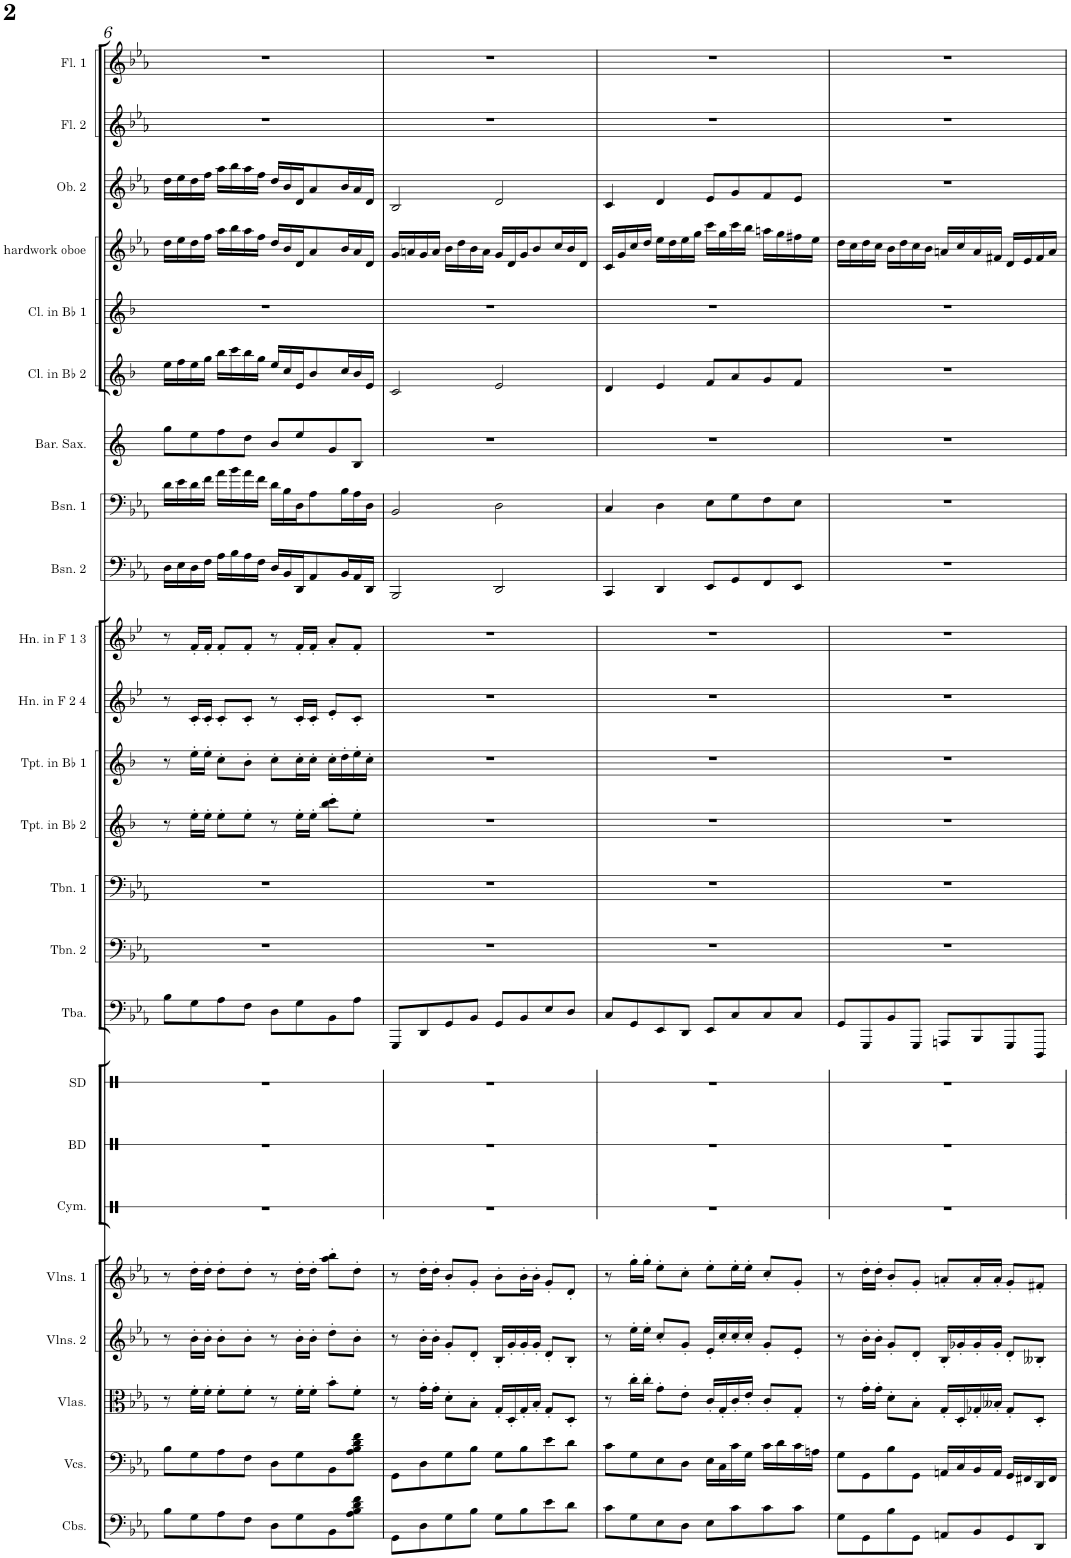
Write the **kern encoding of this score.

**kern	**kern	**kern	**kern	**kern	**kern	**kern	**kern	**kern	**kern	**kern	**kern	**kern	**kern	**kern	**kern	**kern	**kern	**kern	**kern	**kern	**kern	**kern	**kern
*part24	*part23	*part22	*part21	*part20	*part19	*part18	*part17	*part16	*part15	*part14	*part13	*part12	*part11	*part10	*part9	*part8	*part7	*part6	*part5	*part4	*part3	*part2	*part1
*staff24	*staff23	*staff22	*staff21	*staff20	*staff19	*staff18	*staff17	*staff16	*staff15	*staff14	*staff13	*staff12	*staff11	*staff10	*staff9	*staff8	*staff7	*staff6	*staff5	*staff4	*staff3	*staff2	*staff1
*I"Contrabasses	*I"Violoncellos	*I"Violas	*I"Violins 2	*I"Violins 1	*I"Cymbals	*I"Bass Drum	*I"Snare Drum	*I"Tuba	*I"Trombone 2	*I"Trombone 1	*I"Trumpet in Bb 2	*I"Trumpet in Bb 1	*I"Horn in F 2 &amp; 4	*I"Horn in F 1 &amp; 3	*I"Bassoon 2	*I"Bassoon 1	*I"Baritone Saxophone	*I"Clarinet in Bb 2	*I"Clarinet in Bb 1	*I"hardworking oboe	*I"Oboe 2	*I"Flute 2	*I"Flute 1
*I'Cbs.	*I'Vcs.	*I'Vlas.	*I'Vlns. 2	*I'Vlns. 1	*I'Cym.	*I'BD	*I'SD	*I'Tba.	*I'Tbn. 2	*I'Tbn. 1	*I'Tpt. in Bb 2	*I'Tpt. in Bb 1	*I'Hn. in F 2 4	*I'Hn. in F 1 3	*I'Bsn. 2	*I'Bsn. 1	*I'Bar. Sax.	*I'Cl. in Bb 2	*I'Cl. in Bb 1	*I'hardwork oboe	*I'Ob. 2	*I'Fl. 2	*I'Fl. 1
!!LO:PB:g=z
*clefF4	*clefF4	*clefC3	*clefG2	*clefG2	*clefX	*clefX	*clefX	*clefF4	*clefF4	*clefF4	*clefG2	*clefG2	*clefG2	*clefG2	*clefF4	*clefF4	*clefG2	*clefG2	*clefG2	*clefG2	*clefG2	*clefG2	*clefG2
*Trd7c12	*	*	*	*	*	*	*	*	*	*	*Trd1c2	*Trd1c2	*Trd4c7	*Trd4c7	*	*	*Trd12c21	*Trd1c2	*Trd1c2	*	*	*	*
*k[b-e-a-]	*k[b-e-a-]	*k[b-e-a-]	*k[b-e-a-]	*k[b-e-a-]	*k[]	*k[]	*k[]	*k[b-e-a-]	*k[b-e-a-]	*k[b-e-a-]	*k[b-]	*k[b-]	*k[b-e-]	*k[b-e-]	*k[b-e-a-]	*k[b-e-a-]	*k[]	*k[b-]	*k[b-]	*k[b-e-a-]	*k[b-e-a-]	*k[b-e-a-]	*k[b-e-a-]
*M4/4	*M4/4	*M4/4	*M4/4	*M4/4	*M4/4	*M4/4	*M4/4	*M4/4	*M4/4	*M4/4	*M4/4	*M4/4	*M4/4	*M4/4	*M4/4	*M4/4	*M4/4	*M4/4	*M4/4	*M4/4	*M4/4	*M4/4	*M4/4
=6	=6	=6	=6	=6	=6	=6	=6	=6	=6	=6	=6	=6	=6	=6	=6	=6	=6	=6	=6	=6	=6	=6	=6
8B-\L	8B-\L	8r	8r	8r	1r	1r	1r	8B-\L	1r	1r	8r	8r	8r	8r	16D\LL	16d\LL	8gg\L	16ee\LL	1r	16dd\LL	16dd\LL	1r	1r
.	.	.	.	.	.	.	.	.	.	.	.	.	.	.	16E-\	16e-\	.	16ff\	.	16ee-\	16ee-\	.	.
8G\	8G\	16f'\LL	16b-'\LL	16dd'\LL	.	.	.	8G\	.	.	16ee'\LL	16ee'\LL	16c'/LL	16f'/LL	16D\	16d\	8ee\	16ee\	.	16dd\	16dd\	.	.
.	.	16f'\JJ	16b-'\JJ	16dd'\JJ	.	.	.	.	.	.	16ee'\JJ	16ee'\JJ	16c'/JJ	16f'/JJ	16F\JJ	16f\JJ	.	16gg\JJ	.	16ff\JJ	16ff\JJ	.	.
8A-\	8A-\	8f'\L	8b-'\L	8dd'\L	.	.	.	8A-\	.	.	8ee'\L	8cc'\L	8c'/L	8f'/L	16A-\LL	16a-\LL	8ff\	16bb-\LL	.	16aa-\LL	16aa-\LL	.	.
.	.	.	.	.	.	.	.	.	.	.	.	.	.	.	16B-\	16b-\	.	16ccc\	.	16bb-\	16bb-\	.	.
8F\J	8F\J	8f'\J	8b-'\J	8dd'\J	.	.	.	8F\J	.	.	8ee'\J	8b-'\J	8c'/J	8f'/J	16A-\	16a-\	8dd\J	16bb-\	.	16aa-\	16aa-\	.	.
.	.	.	.	.	.	.	.	.	.	.	.	.	.	.	16F\JJ	16f\JJ	.	16gg\JJ	.	16ff\JJ	16ff\JJ	.	.
8D\L	8D\L	8r	8r	8r	.	.	.	8D\L	.	.	8r	8cc'\L	8r	8r	16D/LL	16d\LL	8b/L	16ee/LL	.	16dd/LL	16dd/LL	.	.
.	.	.	.	.	.	.	.	.	.	.	.	.	.	.	16BB-/	16B-\	.	16cc/	.	16b-/	16b-/	.	.
8G\	8G\	16f'\LL	16b-'\LL	16dd'\LL	.	.	.	8G\	.	.	16ee'\LL	16cc'\L	16c'/LL	16f'/LL	16DD/J	16D\J	8ee/	16e/J	.	16d/J	16d/J	.	.
.	.	16f'\JJ	16b-'\JJ	16dd'\JJ	.	.	.	.	.	.	16ee'\JJ	16cc'\JJ	16c'/JJ	16f'/JJ	8AA-/	8A-\	.	8b-/	.	8a-/	8a-/	.	.
8BB-\	8BB-\	8b-'\L	8dd'\L	8aa-\' 8bb-\'L	.	.	.	8BB-\	.	.	8bb-\' 8ccc\'L	16cc'\LL	8e-'/L	8a'/L	.	.	8g/	.	.	.	.	.	.
.	.	.	.	.	.	.	.	.	.	.	.	16dd'\	.	.	16BB-/L	16B-\L	.	16cc/L	.	16b-/L	16b-/L	.	.
8A-\ 8B-\ 8d\ 8f\J	8A-\ 8B-\ 8d\ 8f\J	8f'\J	8b-'\J	8dd'\J	.	.	.	8A-\J	.	.	8ee'\J	16ee'\	8c'/J	8f'/J	16AA-/	16A-\	8B/J	16b-/	.	16a-/	16a-/	.	.
.	.	.	.	.	.	.	.	.	.	.	.	16cc'\JJ	.	.	16DD/JJ	16D\JJ	.	16e/JJ	.	16d/JJ	16d/JJ	.	.
=7	=7	=7	=7	=7	=7	=7	=7	=7	=7	=7	=7	=7	=7	=7	=7	=7	=7	=7	=7	=7	=7	=7	=7
8GG\L	8GG\L	8r	8r	8r	1r	1r	1r	8GGG/L	1r	1r	1r	1r	1r	1r	2BBB-/	2BB-/	1r	2c/	1r	16g/LL	2B-/	1r	1r
.	.	.	.	.	.	.	.	.	.	.	.	.	.	.	.	.	.	.	.	16an/	.	.	.
8D\	8D\	16g'\LL	16b-'\LL	16dd'\LL	.	.	.	8DD/	.	.	.	.	.	.	.	.	.	.	.	16g/	.	.	.
.	.	16g'\JJ	16b-'\JJ	16dd'\JJ	.	.	.	.	.	.	.	.	.	.	.	.	.	.	.	16a/JJ	.	.	.
8G\	8G\	8d'\L	8g'/L	8b-'/L	.	.	.	8GG/	.	.	.	.	.	.	.	.	.	.	.	16b-\LL	.	.	.
.	.	.	.	.	.	.	.	.	.	.	.	.	.	.	.	.	.	.	.	16dd\	.	.	.
8B-\J	8B-\J	8B-'\J	8d'/J	8g'/J	.	.	.	8BB-/J	.	.	.	.	.	.	.	.	.	.	.	16b-\	.	.	.
.	.	.	.	.	.	.	.	.	.	.	.	.	.	.	.	.	.	.	.	16a\JJ	.	.	.
8G\L	8G\L	16G'/LL	16B-'/LL	8b-'\L	.	.	.	8GG/L	.	.	.	.	.	.	2DD/	2D\	.	2e/	.	16g/LL	2d/	.	.
.	.	16D'/	16g'/	.	.	.	.	.	.	.	.	.	.	.	.	.	.	.	.	16d/	.	.	.
8B-\	8B-\	16G'/	16g'/	16b-'\L	.	.	.	8BB-/	.	.	.	.	.	.	.	.	.	.	.	16g/J	.	.	.
.	.	16B-'/JJ	16g'/JJ	16b-'\JJ	.	.	.	.	.	.	.	.	.	.	.	.	.	.	.	8b-/	.	.	.
8e-\	8e-\	8G'/L	8d'/L	8g'/L	.	.	.	8E-/	.	.	.	.	.	.	.	.	.	.	.	.	.	.	.
.	.	.	.	.	.	.	.	.	.	.	.	.	.	.	.	.	.	.	.	16cc/L	.	.	.
8d\J	8d\J	8D'/J	8B-'/J	8d'/J	.	.	.	8D/J	.	.	.	.	.	.	.	.	.	.	.	16b-/	.	.	.
.	.	.	.	.	.	.	.	.	.	.	.	.	.	.	.	.	.	.	.	16d/JJ	.	.	.
=8	=8	=8	=8	=8	=8	=8	=8	=8	=8	=8	=8	=8	=8	=8	=8	=8	=8	=8	=8	=8	=8	=8	=8
8c\L	8c\L	8r	8r	8r	1r	1r	1r	8C/L	1r	1r	1r	1r	1r	1r	4CC/	4C/	1r	4d/	1r	16c/LL	4c/	1r	1r
.	.	.	.	.	.	.	.	.	.	.	.	.	.	.	.	.	.	.	.	16g/	.	.	.
8G\	8G\	16cc'\LL	16ee-'\LL	16gg'\LL	.	.	.	8GG/	.	.	.	.	.	.	.	.	.	.	.	16cc/	.	.	.
.	.	16cc'\JJ	16ee-'\JJ	16gg'\JJ	.	.	.	.	.	.	.	.	.	.	.	.	.	.	.	16dd/JJ	.	.	.
8E-\	8E-\	8g'\L	8cc'/L	8ee-'\L	.	.	.	8EE-/	.	.	.	.	.	.	4DD/	4D\	.	4e/	.	16ee-\LL	4d/	.	.
.	.	.	.	.	.	.	.	.	.	.	.	.	.	.	.	.	.	.	.	16dd\	.	.	.
8D\J	8D\J	8e-'\J	8g'/J	8cc'\J	.	.	.	8DD/J	.	.	.	.	.	.	.	.	.	.	.	16ee-\	.	.	.
.	.	.	.	.	.	.	.	.	.	.	.	.	.	.	.	.	.	.	.	16gg\JJ	.	.	.
8E-\L	16E-\LL	16c'/LL	16e-'/LL	8ee-'\L	.	.	.	8EE-/L	.	.	.	.	.	.	8EE-/L	8E-\L	.	8f/L	.	16ccc\LL	8e-/L	.	.
.	16C\	16G'/	16cc'/	.	.	.	.	.	.	.	.	.	.	.	.	.	.	.	.	16gg\	.	.	.
8c\	16c\	16c'/	16cc'/	16ee-'\L	.	.	.	8C/	.	.	.	.	.	.	8GG/	8G\	.	8a/	.	16ccc\	8g/	.	.
.	16G\JJ	16e-'/JJ	16cc'/JJ	16ee-'\JJ	.	.	.	.	.	.	.	.	.	.	.	.	.	.	.	16bb-\JJ	.	.	.
8c\	16c\LL	8c'/L	8g'/L	8cc'/L	.	.	.	8C/	.	.	.	.	.	.	8FF/	8F\	.	8g/	.	16aan\LL	8f/	.	.
.	16d\	.	.	.	.	.	.	.	.	.	.	.	.	.	.	.	.	.	.	16gg\	.	.	.
8c\J	16c\	8G'/J	8e-'/J	8g'/J	.	.	.	8C/J	.	.	.	.	.	.	8EE-/J	8E-\J	.	8f/J	.	16ff#X\	8e-/J	.	.
.	16An\JJ	.	.	.	.	.	.	.	.	.	.	.	.	.	.	.	.	.	.	16ee-\JJ	.	.	.
=9	=9	=9	=9	=9	=9	=9	=9	=9	=9	=9	=9	=9	=9	=9	=9	=9	=9	=9	=9	=9	=9	=9	=9
8G\L	8G\L	8r	8r	8r	1r	1r	1r	8GG/L	1r	1r	1r	1r	1r	1r	1r	1r	1r	1r	1r	16dd\LL	1r	1r	1r
.	.	.	.	.	.	.	.	.	.	.	.	.	.	.	.	.	.	.	.	16cc\	.	.	.
8GG\	8GG\	16g'\LL	16b-'\LL	16dd'\LL	.	.	.	8GGG/	.	.	.	.	.	.	.	.	.	.	.	16dd\	.	.	.
.	.	16g'\JJ	16b-'\JJ	16dd'\JJ	.	.	.	.	.	.	.	.	.	.	.	.	.	.	.	16cc\JJ	.	.	.
8B-\	8B-\	8d'\L	8g'/L	8b-'/L	.	.	.	8BB-/	.	.	.	.	.	.	.	.	.	.	.	16b-\LL	.	.	.
.	.	.	.	.	.	.	.	.	.	.	.	.	.	.	.	.	.	.	.	16dd\	.	.	.
8GG\J	8GG\J	8B-'\J	8d'/J	8g'/J	.	.	.	8GGG/J	.	.	.	.	.	.	.	.	.	.	.	16cc\	.	.	.
.	.	.	.	.	.	.	.	.	.	.	.	.	.	.	.	.	.	.	.	16b-\JJ	.	.	.
8AAn/L	16AAn/LL	16G'/LL	16B-'/LL	8an'/L	.	.	.	8AAAn/L	.	.	.	.	.	.	.	.	.	.	.	16an/LL	.	.	.
.	16C/	16D'/	16g-X'/	.	.	.	.	.	.	.	.	.	.	.	.	.	.	.	.	16cc/	.	.	.
8BB-/	16BB-/	16G-X'/	16g-'/	16a'/L	.	.	.	8BBB-/	.	.	.	.	.	.	.	.	.	.	.	16a/	.	.	.
.	16AA/JJ	16B--X'/JJ	16g-'/JJ	16a'/JJ	.	.	.	.	.	.	.	.	.	.	.	.	.	.	.	16f#X/JJ	.	.	.
8GG/	16GG/LL	8G-'/L	8d'/L	8g'/L	.	.	.	8GGG/	.	.	.	.	.	.	.	.	.	.	.	16d/LL	.	.	.
.	16FF#X/	.	.	.	.	.	.	.	.	.	.	.	.	.	.	.	.	.	.	16e-/	.	.	.
8DD/J	16DD/	8D'/J	8B--X'/J	8f#X'/J	.	.	.	8DDD/J	.	.	.	.	.	.	.	.	.	.	.	16f#/	.	.	.
.	16FF#/JJ	.	.	.	.	.	.	.	.	.	.	.	.	.	.	.	.	.	.	16a/JJ	.	.	.
=	=	=	=	=	=	=	=	=	=	=	=	=	=	=	=	=	=	=	=	=	=	=	=
*-	*-	*-	*-	*-	*-	*-	*-	*-	*-	*-	*-	*-	*-	*-	*-	*-	*-	*-	*-	*-	*-	*-	*-
